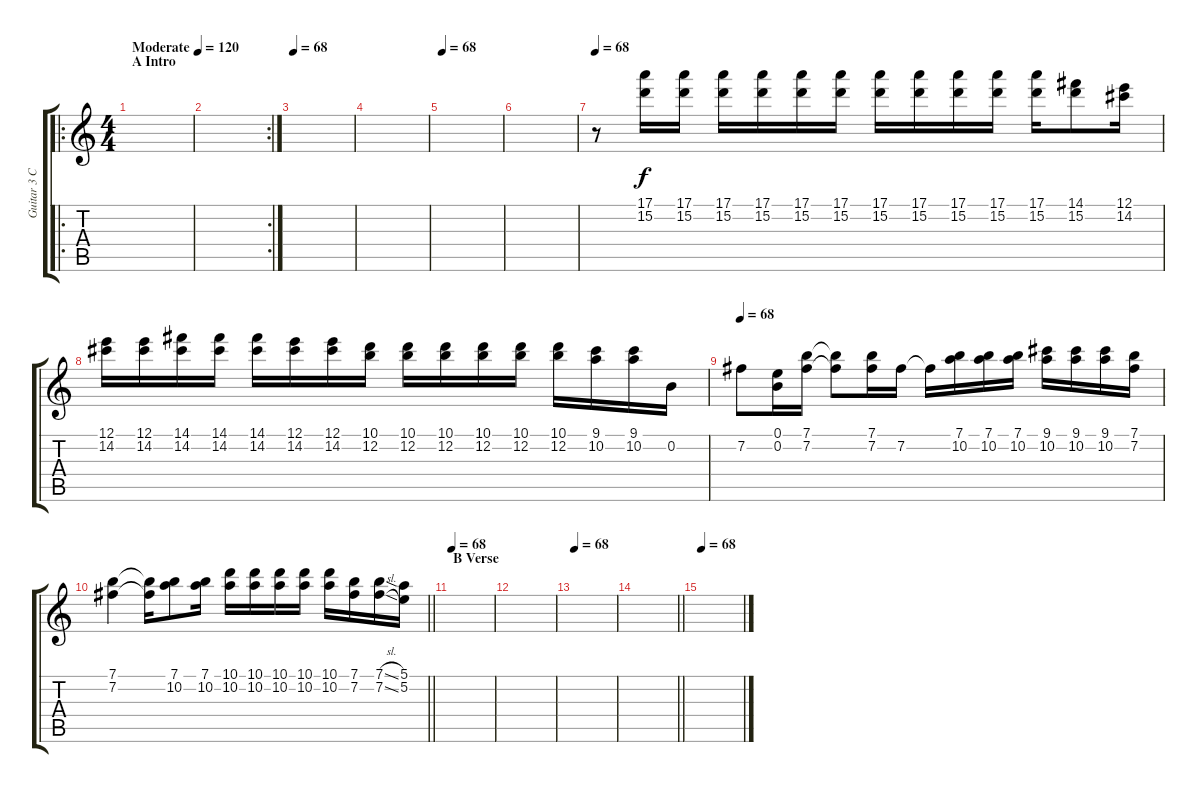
\track ("Guitar 3 CLEAN" "Guitar 3 C") {instrument electricguitarclean bank 255}
\staff {score tabs}
\tuning (E4 B3 G3 D3 A2 E2) {hide}
\ro
\ts (4 4)
\section ("" "A Intro")
\tempo (120 "Moderate")
\tempo 68
\tempo (120 "Moderate")
\clef g2
\ks c
|
\rc 2
|
\tempo 68
|
|
\tempo 68
|
|
\tempo 68
r.8 (17.1 15.2).16 (17.1 15.2).16 (17.1 15.2).16 (17.1 15.2).16 (17.1 15.2).16 (17.1 15.2).16 (17.1 15.2).16 (17.1 15.2).16 (17.1 15.2).16 (17.1 15.2).16 (17.1 15.2).16 (14.1 15.2).8 (12.1 14.2).16 |
(12.1 14.2).16 (12.1 14.2).16 (14.1 14.2).16 (14.1 14.2).16 (14.1 14.2).16 (12.1 14.2).16 (12.1 14.2).16 (10.1 12.2).16 (10.1 12.2).16 (10.1 12.2).16 (10.1 12.2).16 (10.1 12.2).16 (10.1 12.2).16 (9.1 10.2).16 (9.1 10.2).16 0.2.16 |
\tempo 68
7.2.8 (0.1 0.2).16 (7.1 7.2).16 (7.1{t} 7.2{t}).8 (7.1 7.2).16 7.2.16 7.2{t}.16 (7.1 10.2).16 (7.1 10.2).16 (7.1 10.2).16 (9.1 10.2).16 (9.1 10.2).16 (9.1 10.2).16 (7.1 7.2).16 |
\barLineRight lightlight
(7.1 7.2).4 (7.1{t} 7.2{t}).16 (7.1 10.2).8 (7.1 10.2).16 (10.1 10.2).16 (10.1 10.2).16 (10.1 10.2).16 (10.1 10.2).16 (10.1 10.2).16 (7.1 7.2).16 (7.1{sl} 7.2{sl}).16 (5.1 5.2).16 |
\section ("" "B Verse")
\tempo 68
|
|
\tempo 68
|
\barLineRight lightlight
|
\tempo 68
